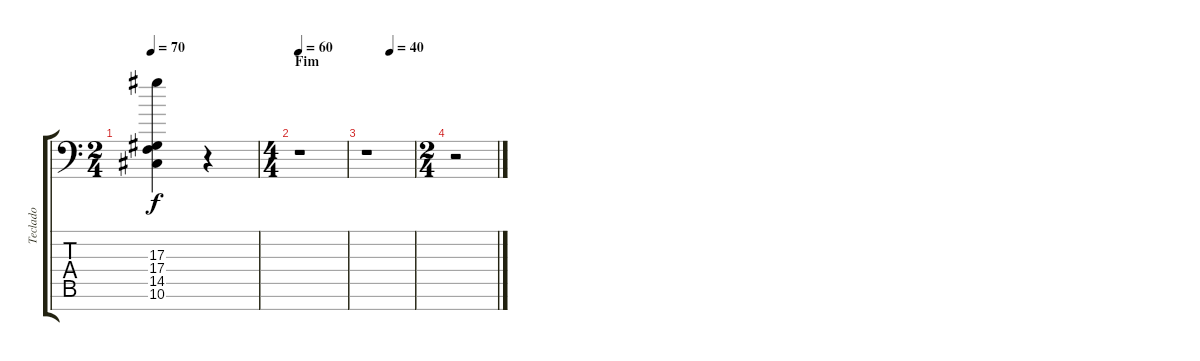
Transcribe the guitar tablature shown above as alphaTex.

\track ("Teclado" "Teclado") {instrument tremolostrings}
\staff {score tabs}
\tuning (Eb4 Eb4 Eb4 Eb2 Eb2 Eb2 Eb1) {hide}
\ts (2 4)
\tempo 70
\clef f4
\ks c
(17.3{t} 17.4{t} 14.5{t} 10.6{t}).4{dy f} r.4 |
\ts (4 4)
\section ("" "Fim")
\tempo 60
r.1 |
\tempo (40 0.5)
r.1 |
\ts (2 4)
r.2
